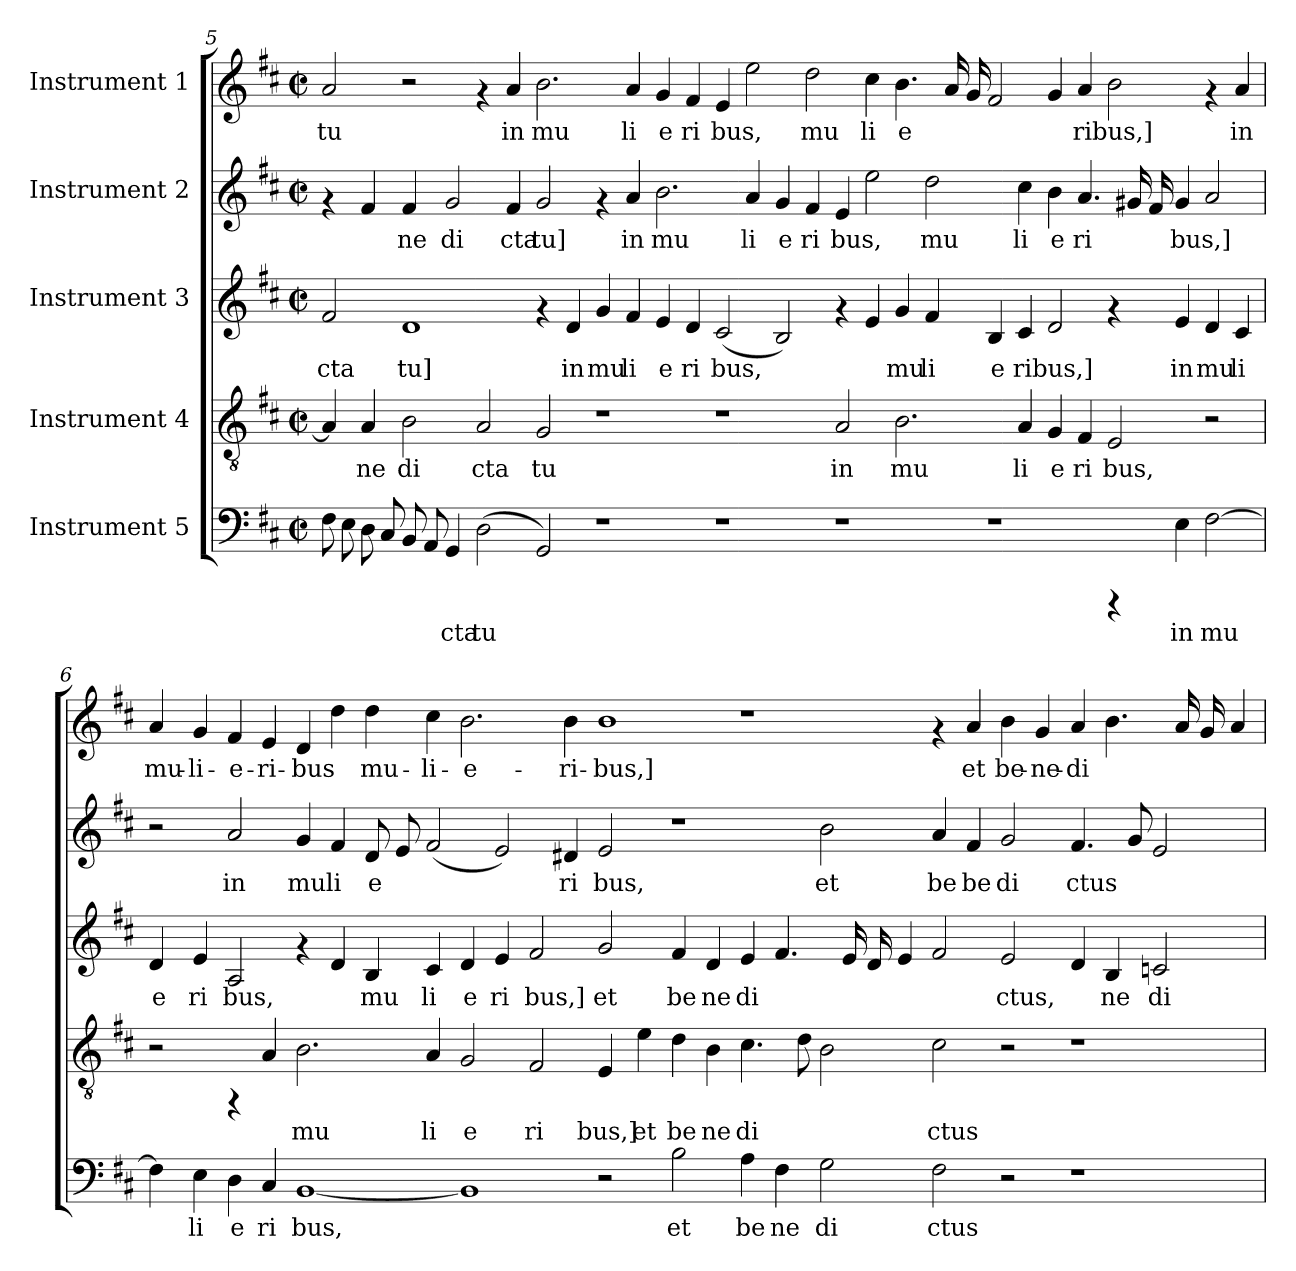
**kern	**text	**kern	**text	**kern	**text	**kern	**text	**kern	**text
*part5	*part5	*part4	*part4	*part3	*part3	*part2	*part2	*part1	*part1
*staff5	*staff5	*staff4	*staff4	*staff3	*staff3	*staff2	*staff2	*staff1	*staff1
*I"Instrument 5	*	*I"Instrument 4	*	*I"Instrument 3	*	*I"Instrument 2	*	*I"Instrument 1	*
!!LO:LB:g=z
*clefF4	*	*clefGv2	*	*clefG2	*	*clefG2	*	*clefG2	*
*k[f#c#]	*	*k[f#c#]	*	*k[f#c#]	*	*k[f#c#]	*	*k[f#c#]	*
*D:	*	*D:	*	*D:	*	*D:	*	*D:	*
*M2/2	*	*M2/2	*	*M2/2	*	*M2/2	*	*M2/2	*
*met(c|)	*	*met(c|)	*	*met(c|)	*	*met(c|)	*	*met(c|)	*
=5	=5	=5	=5	=5	=5	=5	=5	=5	=5
!	!LO:LY:b:cj	!	!LO:LY:b:cj	!	!LO:LY:b:cj	!	!	!	!LO:LY:b:cj
8F#\	--	4A/]	--	2f#/	cta	4rf	.	2a/	tu
!	!LO:LY:b:cj	!	!	!	!	!	!	!	!
8E\	--	.	.	.	.	.	.	.	.
!	!LO:LY:b:cj	!	!LO:LY:b:cj	!	!	!	!LO:LY:b:cj	!	!
8D\	--	4A/	-ne	.	.	4f#/	.	.	.
!	!LO:LY:b:cj	!	!	!	!	!	!	!	!
8C#/	--	.	.	.	.	.	.	.	.
!	!LO:LY:b:cj	!	!LO:LY:b:cj	!	!LO:LY:b:cj	!	!LO:LY:b:cj	!	!
8BB/	--	2B\	di	1d	tu]	4f#/	ne	2r	.
!	!LO:LY:b:cj	!	!	!	!	!	!	!	!
8AA/	--	.	.	.	.	.	.	.	.
!	!LO:LY:b:cj	!	!	!	!	!	!LO:LY:b:cj	!	!
4GG/	-cta	.	.	.	.	2g/	di	.	.
!	!LO:LY:b:cj	!	!LO:LY:b:cj	!	!	!	!	!	!
(>2D\	tu	2A/	cta	.	.	.	.	4rf	.
!	!	!	!	!	!	!	!LO:LY:b:cj	!	!LO:LY:b:cj
.	.	.	.	.	.	4f#/	cta	4a/	in
!	!LO:LY:b:cj	!	!LO:LY:b:cj	!	!	!	!LO:LY:b:cj	!	!LO:LY:b:cj
2GG/)	.	2G/	tu	4rf	.	2g/	tu]	2.b\	mu
!	!	!	!	!	!LO:LY:b:cj	!	!	!	!
.	.	.	.	4d/	in	.	.	.	.
!	!	!	!	!	!LO:LY:b:cj	!	!	!	!
1r	.	1r	.	4g/	mu	4rf	.	.	.
!	!	!	!	!	!LO:LY:b:cj	!	!LO:LY:b:cj	!	!LO:LY:b:cj
.	.	.	.	4f#/	li	4a/	in	4a/	li
!	!	!	!	!	!LO:LY:b:cj	!	!LO:LY:b:cj	!	!LO:LY:b:cj
.	.	.	.	4e/	e	2.b\	mu	4g/	e
!	!	!	!	!	!LO:LY:b:cj	!	!	!	!LO:LY:b:cj
.	.	.	.	4d/	ri	.	.	4f#/	ri
!	!	!	!	!	!LO:LY:b:cj	!	!	!	!LO:LY:b:cj
1r	.	1r	.	(<2c#/	bus,	.	.	4e/	bus,
!	!	!	!	!	!	!	!LO:LY:b:cj	!	!LO:LY:b:cj
.	.	.	.	.	.	4a/	li	2ee\	.
!	!	!	!	!	!LO:LY:b:cj	!	!LO:LY:b:cj	!	!
.	.	.	.	2B/)	.	4g/	e	.	.
!	!	!	!	!	!	!	!LO:LY:b:cj	!	!LO:LY:b:cj
.	.	.	.	.	.	4f#/	ri	2dd\	mu
!	!	!	!LO:LY:b:cj	!	!	!	!LO:LY:b:cj	!	!
1r	.	2A/	in	4rf	.	4e/	bus,	.	.
!	!	!	!	!	!LO:LY:b:cj	!	!LO:LY:b:cj	!	!LO:LY:b:cj
.	.	.	.	4e/	.	2ee\	.	4cc#\	li
!	!	!	!LO:LY:b:cj	!	!LO:LY:b:cj	!	!	!	!LO:LY:b:cj
.	.	2.B\	mu	4g/	mu	.	.	4.b\	e
!	!	!	!	!	!LO:LY:b:cj	!	!LO:LY:b:cj	!	!
.	.	.	.	4f#/	li	2dd\	mu	.	.
!	!	!	!	!	!	!	!	!	!LO:LY:b:cj
.	.	.	.	.	.	.	.	16a/	.
!	!	!	!	!	!	!	!	!	!LO:LY:b:cj
.	.	.	.	.	.	.	.	16g/	.
!	!	!	!	!	!LO:LY:b:cj	!	!	!	!LO:LY:b:cj
1r	.	.	.	4B/	e	.	.	2f#/	.
!	!	!	!LO:LY:b:cj	!	!LO:LY:b:cj	!	!LO:LY:b:cj	!	!
.	.	4A/	li	4c#/	ribus,]	4cc#\	li	.	.
!	!	!	!LO:LY:b:cj	!	!LO:LY:b:cj	!	!LO:LY:b:cj	!	!LO:LY:b:cj
.	.	4G/	e	2d/	.	4b\	e	4g/	.
!	!	!	!LO:LY:b:cj	!	!	!	!LO:LY:b:cj	!	!LO:LY:b:cj
.	.	4F#/	ri	.	.	4.a/	ri	4a/	ribus,]
!	!	!	!LO:LY:b:cj	!	!	!	!	!	!LO:LY:b:cj
4rCCC	.	2E/	bus,	4rf	.	.	.	2b\	.
!	!	!	!	!	!	!	!LO:LY:b:cj	!	!
.	.	.	.	.	.	16g#/	.	.	.
!	!	!	!	!	!	!	!LO:LY:b:cj	!	!
.	.	.	.	.	.	16f#/	.	.	.
!	!LO:LY:b:cj	!	!	!	!LO:LY:b:cj	!	!LO:LY:b:cj	!	!
4E\	in	.	.	4e/	in	4g#/	bus,]	.	.
!	!LO:LY:b:cj	!	!	!	!LO:LY:b:cj	!	!LO:LY:b:cj	!	!
[<2F#\	mu	2r	.	4d/	mu	2a/	.	4rf	.
!	!	!	!	!	!LO:LY:b:cj	!	!	!	!LO:LY:b:cj
.	.	.	.	4c#/	li	.	.	4a/	in
!!LO:PB:g=z
=6	=6	=6	=6	=6	=6	=6	=6	=6	=6
!	!LO:LY:b:cj	!	!	!	!LO:LY:b:cj	!	!	!	!LO:LY:b:cj
4F#\]	.	2r	.	4d/	e	2r	.	4a/	mu-
!	!LO:LY:b:cj	!	!	!	!LO:LY:b:cj	!	!	!	!LO:LY:b:cj
4E\	li	.	.	4e/	ri	.	.	4g/	-li-
!	!LO:LY:b:cj	!	!	!	!LO:LY:b:cj	!	!LO:LY:b:cj	!	!LO:LY:b:cj
4D\	e	4rFF	.	2A/	bus,	2a/	in	4f#/	-e-
!	!LO:LY:b:cj	!	!LO:LY:b:cj	!	!	!	!	!	!LO:LY:b:cj
4C#/	ri	4A/	.	.	.	.	.	4e/	-ri-
!	!LO:LY:b:cj	!	!LO:LY:b:cj	!	!	!	!LO:LY:b:cj	!	!LO:LY:b:cj
[<1BB	bus,	2.B\	mu	4rf	.	4g/	mu	4d/	-bus
!	!	!	!	!	!LO:LY:b:cj	!	!LO:LY:b:cj	!	!LO:LY:b:cj
.	.	.	.	4d/	.	4f#/	li	4dd\	.
!	!	!	!	!	!LO:LY:b:cj	!	!LO:LY:b:cj	!	!LO:LY:b:cj
.	.	.	.	4B/	mu	8d/	e	4dd\	mu-
!	!	!	!	!	!	!	!LO:LY:b:cj	!	!
.	.	.	.	.	.	8e/	.	.	.
!	!	!	!LO:LY:b:cj	!	!LO:LY:b:cj	!	!LO:LY:b:cj	!	!LO:LY:b:cj
.	.	4A/	li	4c#/	li	(<2f#/	.	4cc#\	-li-
!	!LO:LY:b:cj	!	!LO:LY:b:cj	!	!LO:LY:b:cj	!	!	!	!LO:LY:b:cj
1BB]	.	2G/	e	4d/	e	.	.	2.b\	-e-
!	!	!	!	!	!LO:LY:b:cj	!	!LO:LY:b:cj	!	!
.	.	.	.	4e/	ri	2e/)	.	.	.
!	!	!	!LO:LY:b:cj	!	!LO:LY:b:cj	!	!	!	!
.	.	2F#/	ri	2f#/	bus,]	.	.	.	.
!	!	!	!	!	!	!	!LO:LY:b:cj	!	!LO:LY:b:cj
.	.	.	.	.	.	4d#/	ri	4b\	-ri-
!	!	!	!LO:LY:b:cj	!	!LO:LY:b:cj	!	!LO:LY:b:cj	!	!LO:LY:b:cj
2r	.	4E/	bus,]	2g/	et	2e/	bus,	1b	-bus,]
!	!	!	!LO:LY:b:cj	!	!	!	!	!	!
.	.	4e\	et	.	.	.	.	.	.
!	!LO:LY:b:cj	!	!LO:LY:b:cj	!	!LO:LY:b:cj	!	!	!	!
2B\	et	4d\	be	4f#/	be	1r	.	.	.
!	!	!	!LO:LY:b:cj	!	!LO:LY:b:cj	!	!	!	!
.	.	4B\	ne	4d/	ne	.	.	.	.
!	!LO:LY:b:cj	!	!LO:LY:b:cj	!	!LO:LY:b:cj	!	!	!	!
4A\	be	4.c#\	di	4e/	di	.	.	1r	.
!	!LO:LY:b:cj	!	!	!	!LO:LY:b:cj	!	!	!	!
4F#\	ne	.	.	4.f#/	.	.	.	.	.
!	!	!	!LO:LY:b:cj	!	!	!	!	!	!
.	.	8d\	.	.	.	.	.	.	.
!	!LO:LY:b:cj	!	!LO:LY:b:cj	!	!	!	!LO:LY:b:cj	!	!
2G\	di	2B\	.	.	.	2b\	et	.	.
!	!	!	!	!	!LO:LY:b:cj	!	!	!	!
.	.	.	.	16e/	.	.	.	.	.
!	!	!	!	!	!LO:LY:b:cj	!	!	!	!
.	.	.	.	16d/	.	.	.	.	.
!	!	!	!	!	!LO:LY:b:cj	!	!	!	!
.	.	.	.	4e/	.	.	.	.	.
!	!LO:LY:b:cj	!	!LO:LY:b:cj	!	!LO:LY:b:cj	!	!LO:LY:b:cj	!	!
2F#\	ctus	2c#\	ctus	2f#/	.	4a/	be	4rf	.
!	!	!	!	!	!	!	!LO:LY:b:cj	!	!LO:LY:b:cj
.	.	.	.	.	.	4f#/	be	4a/	et
!	!	!	!	!	!LO:LY:b:cj	!	!LO:LY:b:cj	!	!LO:LY:b:cj
2r	.	2r	.	2e/	ctus,	2g/	di	4b\	be-
!	!	!	!	!	!	!	!	!	!LO:LY:b:cj
.	.	.	.	.	.	.	.	4g/	-ne-
!	!	!	!	!	!LO:LY:b:cj	!	!LO:LY:b:cj	!	!LO:LY:b:cj
1r	.	1r	.	4d/	.	4.f#/	ctus	4a/	-di-
!	!	!	!	!	!LO:LY:b:cj	!	!	!	!LO:LY:b:cj
.	.	.	.	4B/	ne	.	.	4.b\	--
!	!	!	!	!	!	!	!LO:LY:b:cj	!	!
.	.	.	.	.	.	8g/	.	.	.
!	!	!	!	!	!LO:LY:b:cj	!	!LO:LY:b:cj	!	!
.	.	.	.	2c/	di	2e/	.	.	.
!	!	!	!	!	!	!	!	!	!LO:LY:b:cj
.	.	.	.	.	.	.	.	16a/	--
!	!	!	!	!	!	!	!	!	!LO:LY:b:cj
.	.	.	.	.	.	.	.	16g/	--
!	!	!	!	!	!	!	!	!	!LO:LY:b:cj
.	.	.	.	.	.	.	.	4a/	--
=	=	=	=	=	=	=	=	=	=
*-	*-	*-	*-	*-	*-	*-	*-	*-	*-
